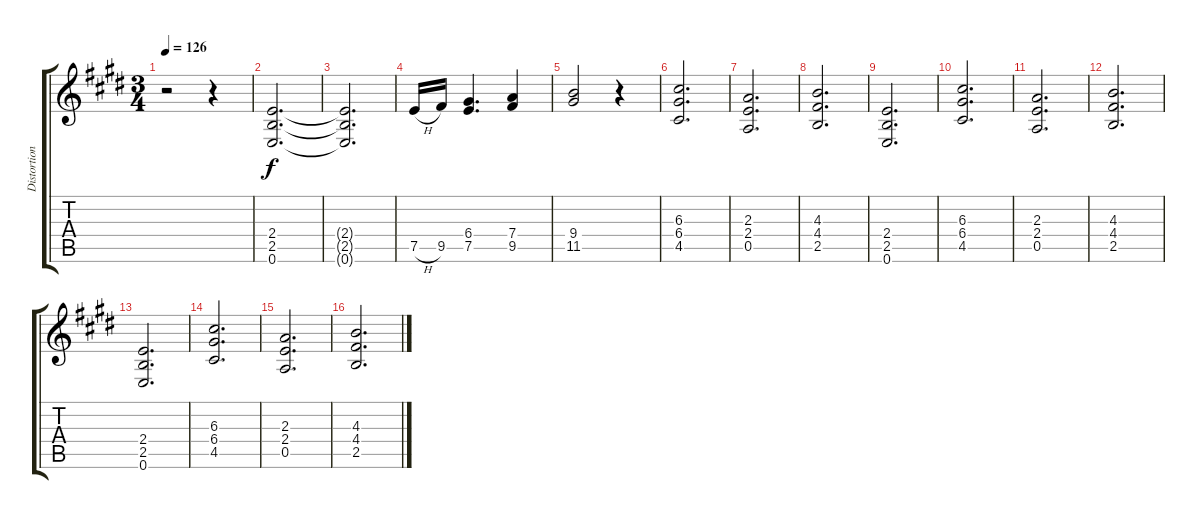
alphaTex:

\track ("Distortion" "Distortion") {instrument distortionguitar}
\staff {score tabs}
\tuning (E4 B3 G3 D3 A2 E2) {hide}
\ts (3 4)
\tempo 126
\clef g2
\ks c#minor
r.2{dy f} r.4 |
(2.4 2.5 0.6).2{d} |
(2.4{t} 2.5{t} 0.6{t}).2{d} |
7.5{h}.16 9.5.16 (6.4 7.5).4{d} (7.4 9.5).4 |
(9.4 11.5).2 r.4 |
(6.3 6.4 4.5).2{d} |
(2.3 2.4 0.5).2{d} |
(4.3 4.4 2.5).2{d} |
(2.4 2.5 0.6).2{d} |
(6.3 6.4 4.5).2{d} |
(2.3 2.4 0.5).2{d} |
(4.3 4.4 2.5).2{d} |
(2.4 2.5 0.6).2{d} |
(6.3 6.4 4.5).2{d} |
(2.3 2.4 0.5).2{d} |
(4.3 4.4 2.5).2{d}
